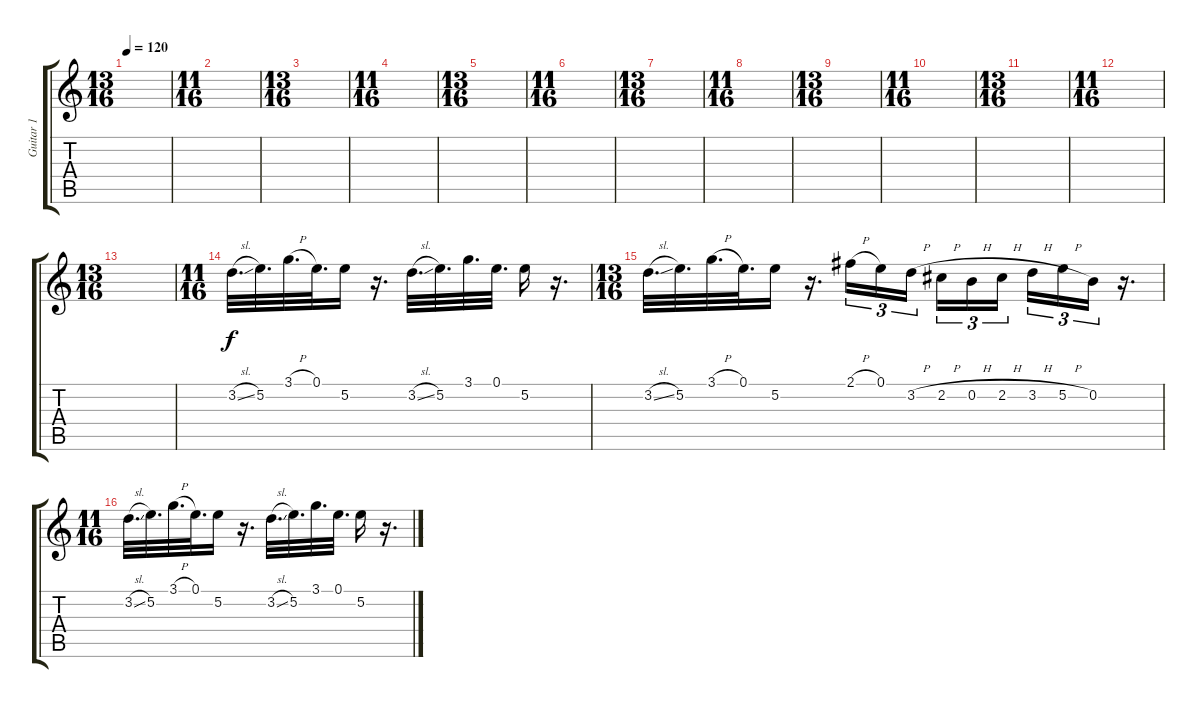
\track ("Guitar 1" "Guitar 1") {instrument distortionguitar}
\staff {score tabs}
\tuning (E4 B3 G3 D3 A2 E2) {hide}
\ts (13 16)
\tempo 120
\clef g2
\ks c
|
\ts (11 16)
|
\ts (13 16)
|
\ts (11 16)
|
\ts (13 16)
|
\ts (11 16)
|
\ts (13 16)
|
\ts (11 16)
|
\ts (13 16)
|
\ts (11 16)
|
\ts (13 16)
|
\ts (11 16)
|
\ts (13 16)
|
\ts (11 16)
3.2{sl}.32{d} 5.2.32{d} 3.1{h}.32{d} 0.1.32{d} 5.2.16 r.16{d} 3.2{sl}.32{d} 5.2.32{d} 3.1.32{d} 0.1.32{d} 5.2.16 r.16{d} |
\ts (13 16)
3.2{sl}.32{d} 5.2.32{d} 3.1{h}.32{d} 0.1.32{d} 5.2.16 r.16{d} 2.1{h}.16{tu (3 2)} 0.1.16{tu (3 2)} 3.2{h}.16{tu (3 2)} 2.2{h}.16{tu (3 2)} 0.2{h}.16{tu (3 2)} 2.2{h}.16{tu (3 2)} 3.2{h}.16{tu (3 2)} 5.2{h}.16{tu (3 2)} 0.2.16{tu (3 2)} r.16{d} |
\ts (11 16)
3.2{sl}.32{d} 5.2.32{d} 3.1{h}.32{d} 0.1.32{d} 5.2.16 r.16{d} 3.2{sl}.32{d} 5.2.32{d} 3.1.32{d} 0.1.32{d} 5.2.16 r.16{d}
